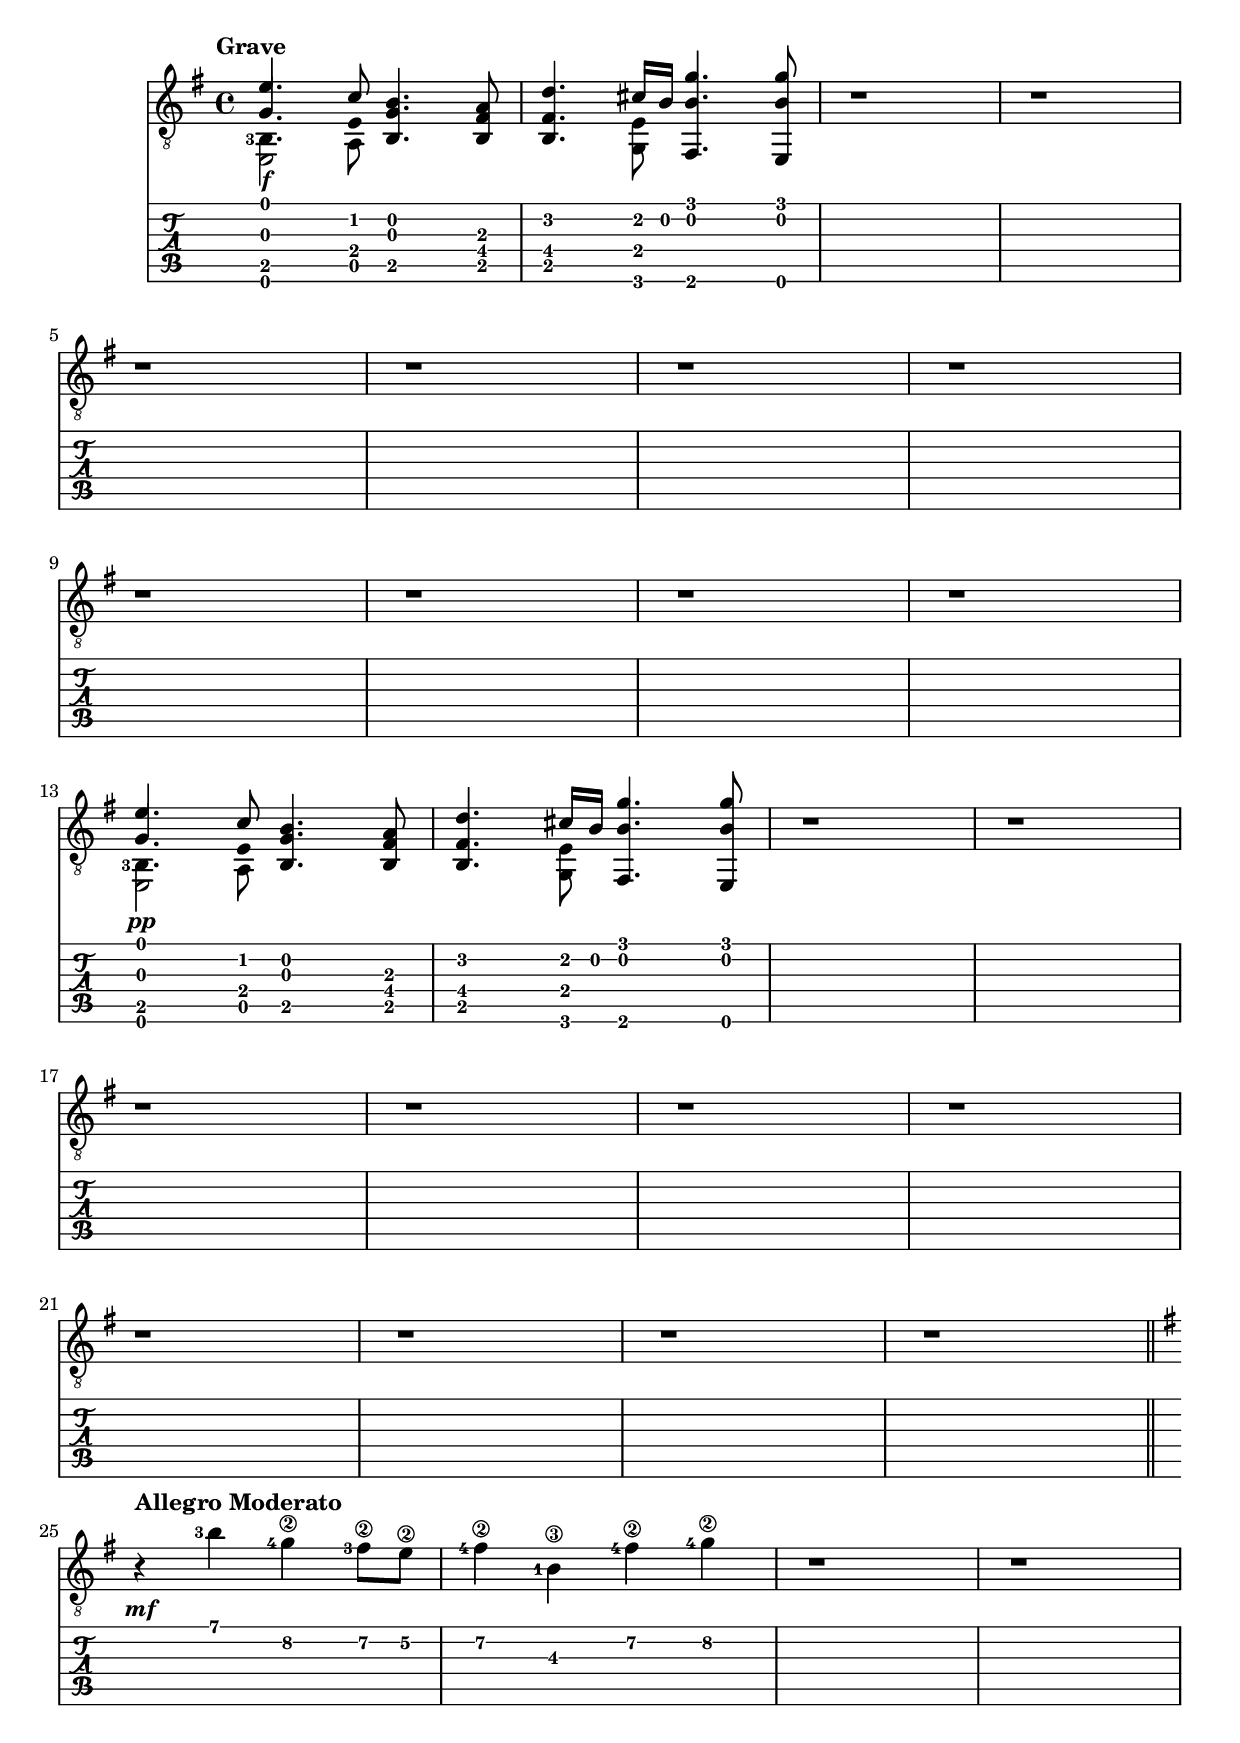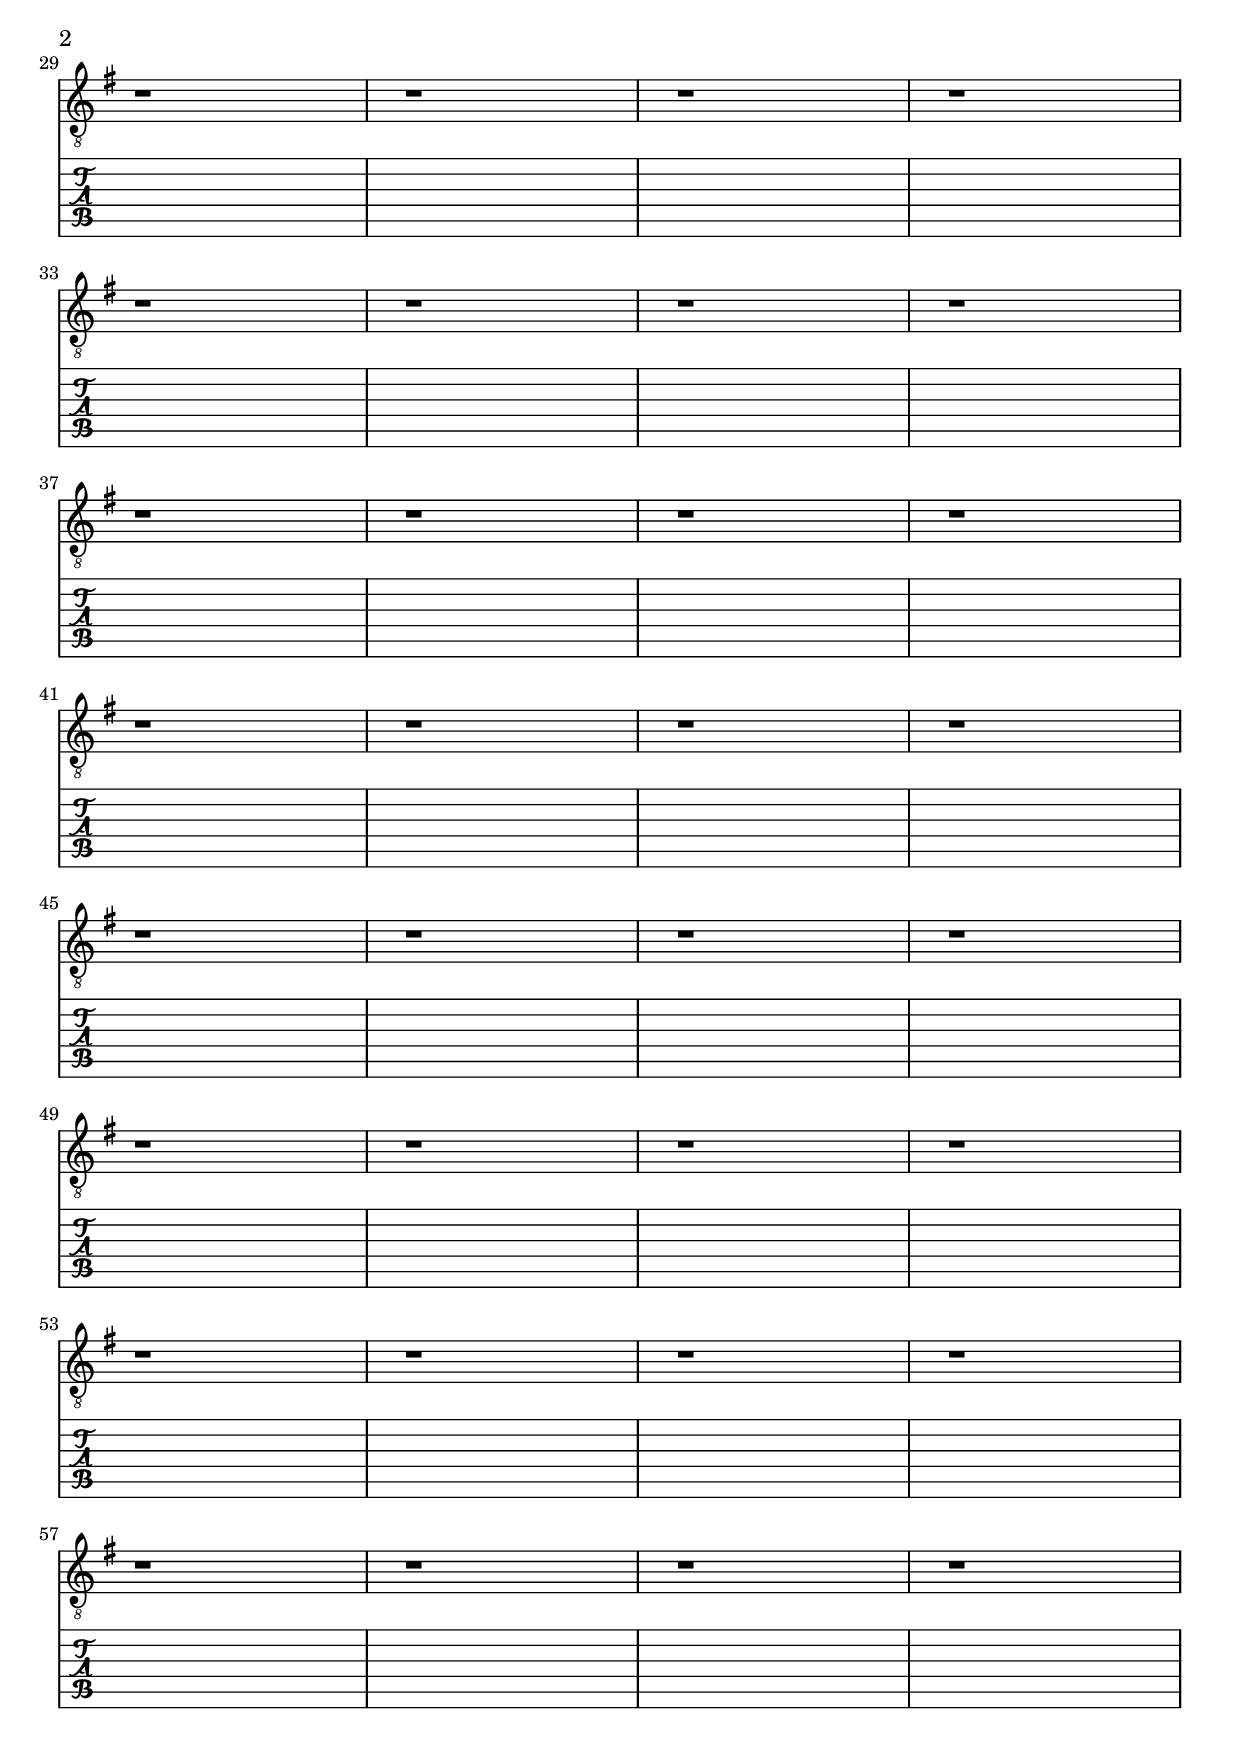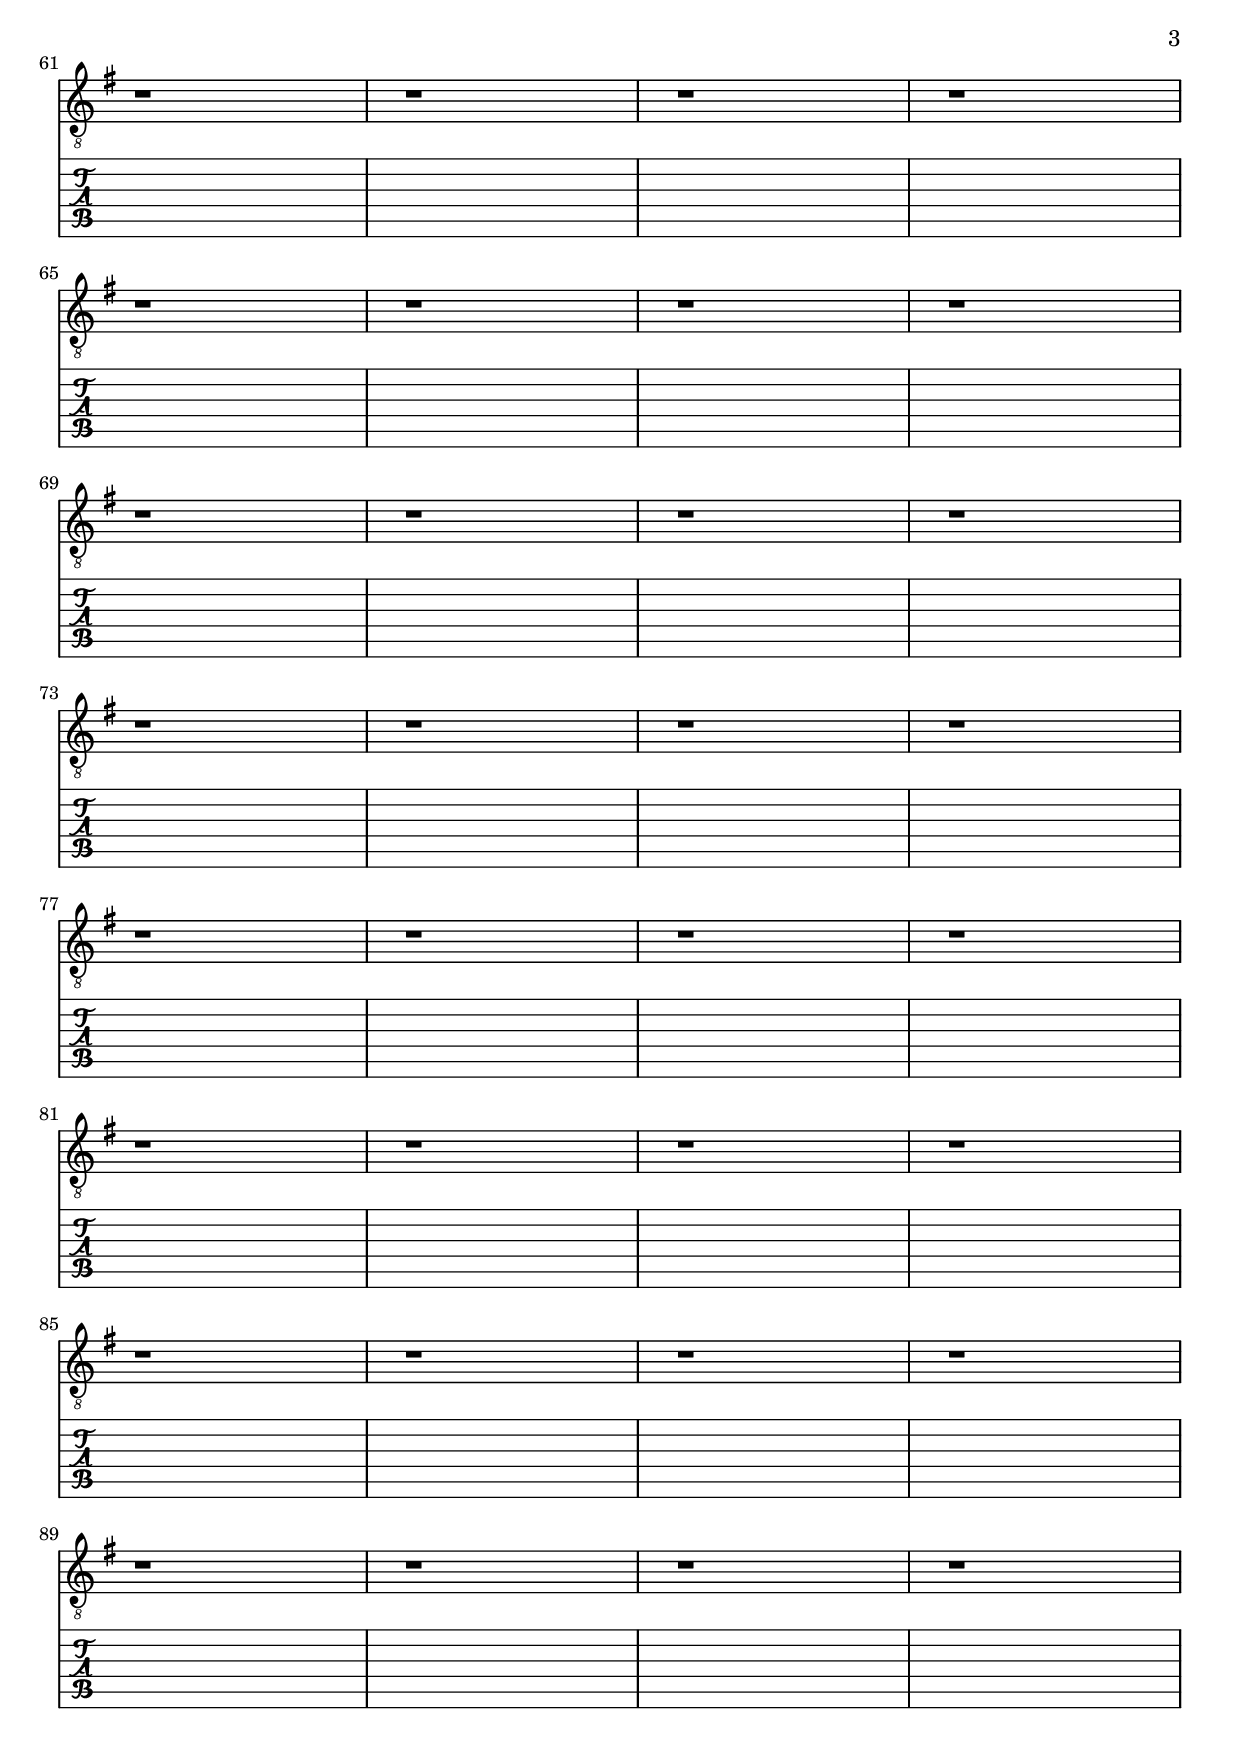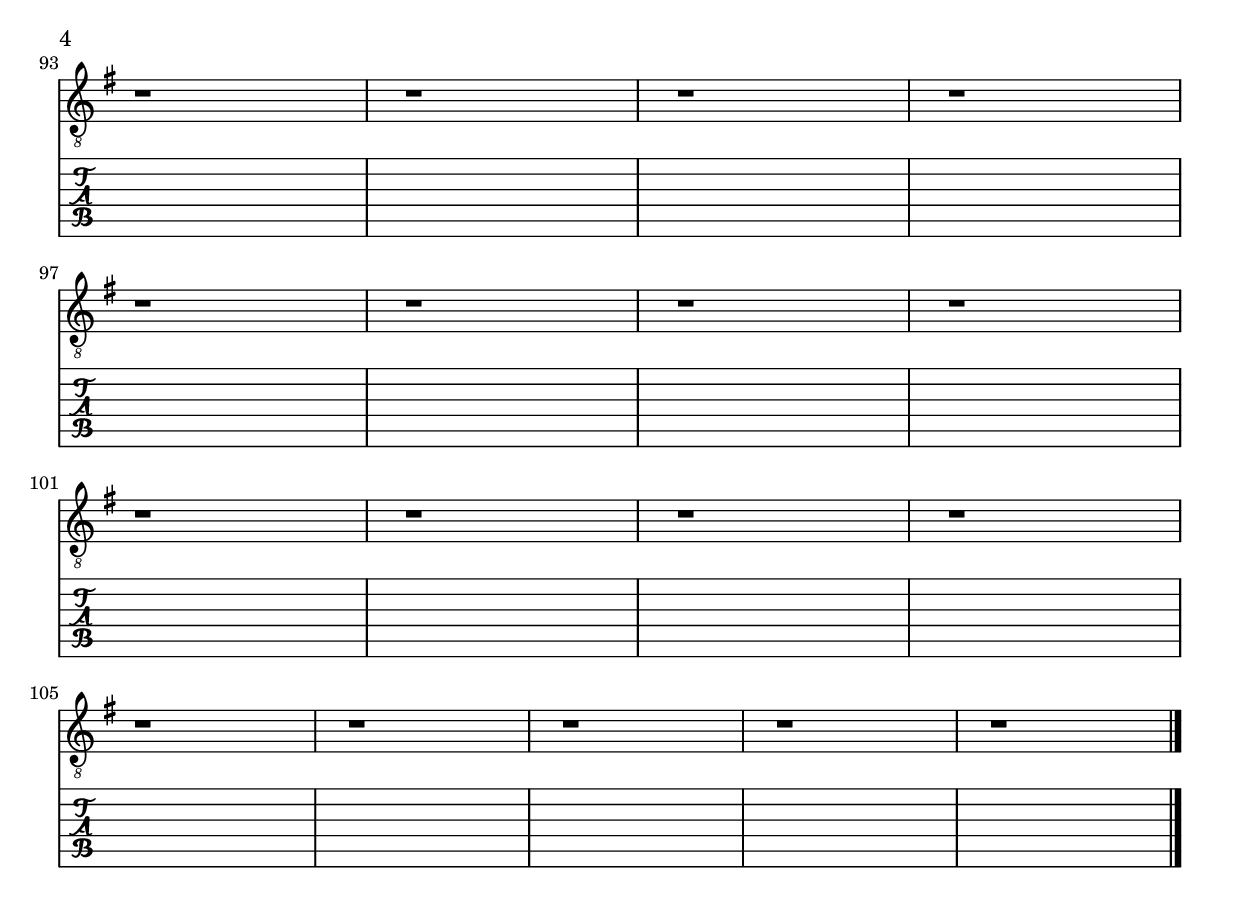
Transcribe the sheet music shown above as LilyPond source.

\version "2.22.2"

grave = {
  \key e \minor
  % BAR 1
  % chord 1 and 2
  <<
     \stemUp
     { <  e'        >     4.              <  c'        >     8 } \\ % voice 1 mi  do
     \stemUp
     { <  g         >     4.  \hide Stem  <  e         >     8 } \\ % voice 2 sol mi
     \stemDown
     \set fingeringOrientations = #'(left)
     { <  b,  -3    >     4.              <  a,        >     8 } \\ % voice 3 si  la
     { <  e,        >     2                                    } \\ % voice 4 mi
  >>
  % chord 3
  <<
     <<
       <  b         >     4.    % si
       <  g         >     4.    % sol
       <  b,        >     4.    % si
     >>
  >>
  % chord 4
  <<
     <<
       <  a         >     8     % la
       <  fis       >     8     % fa#
       <  b,        >     8     % si
     >>
  >>
  % BAR 2
  % chord 1
  <<
     <<
       <  d'        >     4.    % re
       <  fis       >     4.    % fa#
       <  b,        >     4.    % si
     >>
  >>
  % chord 2
  <<
     \stemUp
     { <  cis'      >     16              <  b         >     16 } \\ % voice 1 do#  si
     <<
       <  e         >     8                                          %         mi
       <  g,        >     8                                          %         sol
     >>
  >>
  % chord 3
  <<
     <<
       <  g'        >     4.    % sol
       <  b         >     4.    % si
       <  fis,      >     4.    % fa
     >>
  >>
  % chord 4
  <<
     <<
       <  g'        >     8     % sol
       <  b         >     8     % si
       <  e,        >     8     % mi
     >>
  >>
  % BAR 3
  <<
  	r1
  >>
  % BAR 4
  <<
  	r1
  >>
  \break
  % BAR 5
  <<
  	r1
  >>
  % BAR 6
  <<
  	r1
  >>
  % BAR 7
  <<
  	r1
  >>
  % BAR 8
  <<
  	r1
  >>
  \break
  % BAR 9
  <<
  	r1
  >>
  % BAR 10
  <<
  	r1
  >>
  % BAR 11
  <<
  	r1
  >>
  % BAR 12
  <<
  	r1
  >>
  \break
  % BAR 13
  % chord 1 and 2
  <<
     \stemUp
     { <  e'        >     4.              <  c'        >     8 } \\ % voice 1 mi  do
     \stemUp
     { <  g         >     4.  \hide Stem  <  e         >     8 } \\ % voice 2 sol mi
     \stemDown
     \set fingeringOrientations = #'(left)
     { <  b,  -3    >     4.              <  a,        >     8 } \\ % voice 3 si  la
     { <  e,        >     2                                    } \\ % voice 4 mi
  >>
  % chord 3
  <<
     <<
       <  b         >     4.    % si
       <  g         >     4.    % sol
       <  b,        >     4.    % si
     >>
  >>
  % chord 4
  <<
     <<
       <  a         >     8     % la
       <  fis       >     8     % fa#
       <  b,        >     8     % si
     >>
  >>
  % BAR 14
  % chord 1
  <<
     <<
       <  d'        >     4.    % re
       <  fis       >     4.    % fa#
       <  b,        >     4.    % si
     >>
  >>
  % chord 2
  <<
     \stemUp
     { <  cis'      >     16              <  b         >     16 } \\ % voice 1 do#  si
     <<
       <  e         >     8                                          %         mi
       <  g,        >     8                                          %         sol
     >>
  >>
  % chord 3
  <<
     <<
       <  g'        >     4.    % sol
       <  b         >     4.    % si
       <  fis,      >     4.    % fa
     >>
  >>
  % chord 4
  <<
     <<
       <  g'        >     8     % sol
       <  b         >     8     % si
       <  e,        >     8     % mi
     >>
  >>
  % BAR 15
  <<
  	r1
  >>
  % BAR 16
  <<
  	r1
  >>
  \break
  % BAR 17
  <<
  	r1
  >>
  % BAR 18
  <<
  	r1
  >>
  % BAR 19
  <<
  	r1
  >>
  % BAR 20
  <<
  	r1
  >>
  \break
  % BAR 21
  <<
  	r1
  >>
  % BAR 22
  <<
  	r1
  >>
  % BAR 23
  <<
  	r1
  >>
  % BAR 24
  <<
  	r1
  >>
  \break
}

allegro_moderato = {
  \key e \minor
  % BAR 25
  <<
     \set fingeringOrientations = #'(left)
  	{ r4 <b'-3>4 <g'-4\2>4 <fis'-3\2>8 e'8\2 }
  >>
  % BAR 26
  <<
  	{ <fis'-4\2>4 <b-1\3>4 <fis'-4\2>4 <g'-4\2>4 }
  >>
  % BAR 27
  <<
  	r1
  >>
  % BAR 28
  <<
  	r1
  >>
  \break
  % BAR 29
  <<
  	r1
  >>
  % BAR 30
  <<
  	r1
  >>
  % BAR 31
  <<
  	r1
  >>
  % BAR 32
  <<
  	r1
  >>
  \break
  % BAR 33
  <<
  	r1
  >>
  % BAR 34
  <<
  	r1
  >>
  % BAR 35
  <<
  	r1
  >>
  % BAR 36
  <<
  	r1
  >>
  \break
  % BAR 37
  <<
  	r1
  >>
  % BAR 38
  <<
  	r1
  >>
  % BAR 39
  <<
  	r1
  >>
  % BAR 40
  <<
  	r1
  >>
  \break
  % BAR 41
  <<
  	r1
  >>
  % BAR 42
  <<
  	r1
  >>
  % BAR 43
  <<
  	r1
  >>
  % BAR 44
  <<
  	r1
  >>
  \break
  % BAR 45
  <<
  	r1
  >>
  % BAR 46
  <<
  	r1
  >>
  % BAR 47
  <<
  	r1
  >>
  % BAR 48
  <<
  	r1
  >>
  \break
  % BAR 49
  <<
  	r1
  >>
  % BAR 50
  <<
  	r1
  >>
  % BAR 51
  <<
  	r1
  >>
  % BAR 52
  <<
  	r1
  >>
  \break
  % BAR 53
  <<
  	r1
  >>
  % BAR 54
  <<
  	r1
  >>
  % BAR 55
  <<
  	r1
  >>
  % BAR 56
  <<
  	r1
  >>
  \break
  % BAR 57
  <<
  	r1
  >>
  % BAR 58
  <<
  	r1
  >>
  % BAR 59
  <<
  	r1
  >>
  % BAR 60
  <<
  	r1
  >>
  \break
  % BAR 61
  <<
  	r1
  >>
  % BAR 62
  <<
  	r1
  >>
  % BAR 63
  <<
  	r1
  >>
  % BAR 64
  <<
  	r1
  >>
  \break
  % BAR 65
  <<
  	r1
  >>
  % BAR 66
  <<
  	r1
  >>
  % BAR 67
  <<
  	r1
  >>
  % BAR 68
  <<
  	r1
  >>
  \break
  % BAR 69
  <<
  	r1
  >>
  % BAR 70
  <<
  	r1
  >>
  % BAR 71
  <<
  	r1
  >>
  % BAR 72
  <<
  	r1
  >>
  \break
  % BAR 73
  <<
  	r1
  >>
  % BAR 74
  <<
  	r1
  >>
  % BAR 75
  <<
  	r1
  >>
  % BAR 76
  <<
  	r1
  >>
  \break
  % BAR 77
  <<
  	r1
  >>
  % BAR 78
  <<
  	r1
  >>
  % BAR 79
  <<
  	r1
  >>
  % BAR 80
  <<
  	r1
  >>
  \break
  % BAR 81
  <<
  	r1
  >>
  % BAR 82
  <<
  	r1
  >>
  % BAR 83
  <<
  	r1
  >>
  % BAR 84
  <<
  	r1
  >>
  \break
  % BAR 85
  <<
  	r1
  >>
  % BAR 86
  <<
  	r1
  >>
  % BAR 87
  <<
  	r1
  >>
  % BAR 88
  <<
  	r1
  >>
  \break
  % BAR 89
  <<
  	r1
  >>
  % BAR 90
  <<
  	r1
  >>
  % BAR 91
  <<
  	r1
  >>
  % BAR 92
  <<
  	r1
  >>
  \break
  % BAR 93
  <<
  	r1
  >>
  % BAR 94
  <<
  	r1
  >>
  % BAR 95
  <<
  	r1
  >>
  % BAR 96
  <<
  	r1
  >>
  \break
  % BAR 97
  <<
  	r1
  >>
  % BAR 98
  <<
  	r1
  >>
  % BAR 99
  <<
  	r1
  >>
  % BAR 100
  <<
  	r1
  >>
  \break
  % BAR 101
  <<
  	r1
  >>
  % BAR 102
  <<
  	r1
  >>
  % BAR 103
  <<
  	r1
  >>
  % BAR 104
  <<
  	r1
  >>
  \break
  % BAR 105
  <<
  	r1
  >>
  % BAR 106
  <<
  	r1
  >>
  % BAR 107
  <<
  	r1
  >>
  % BAR 108
  <<
  	r1
  >>
  % BAR 109
  <<
  	r1
  >>
  \break
}

Piano = #(make-dynamic-script #{ \markup \text "pp" #})
Mezzoforte = #(make-dynamic-script #{ \markup \text "mf" #})
Forte = #(make-dynamic-script #{ \markup \text "f" #})

\book {
  \header {
    title = ""
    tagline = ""
  }
  \score {
    <<
      \new Staff {
        \tempo \markup "Grave"
      	\clef "treble_8"
        \grave
        \bar "||"
        \tempo \markup "Allegro Moderato"
        \allegro_moderato
        \bar "|."
      }
      \new Dynamics {
      	s1\Forte
        s1
        s1
        s1
        s1
        s1
        s1
        s1
        s1
        s1
        s1
        s1
      	s1\Piano
        s1
        s1
        s1
        s1
        s1
        s1
        s1
        s1
        s1
        s1
        s1
      	s1\Mezzoforte
      }
      \new TabStaff {
        \grave
        \allegro_moderato
      }
    >>
  }
}

